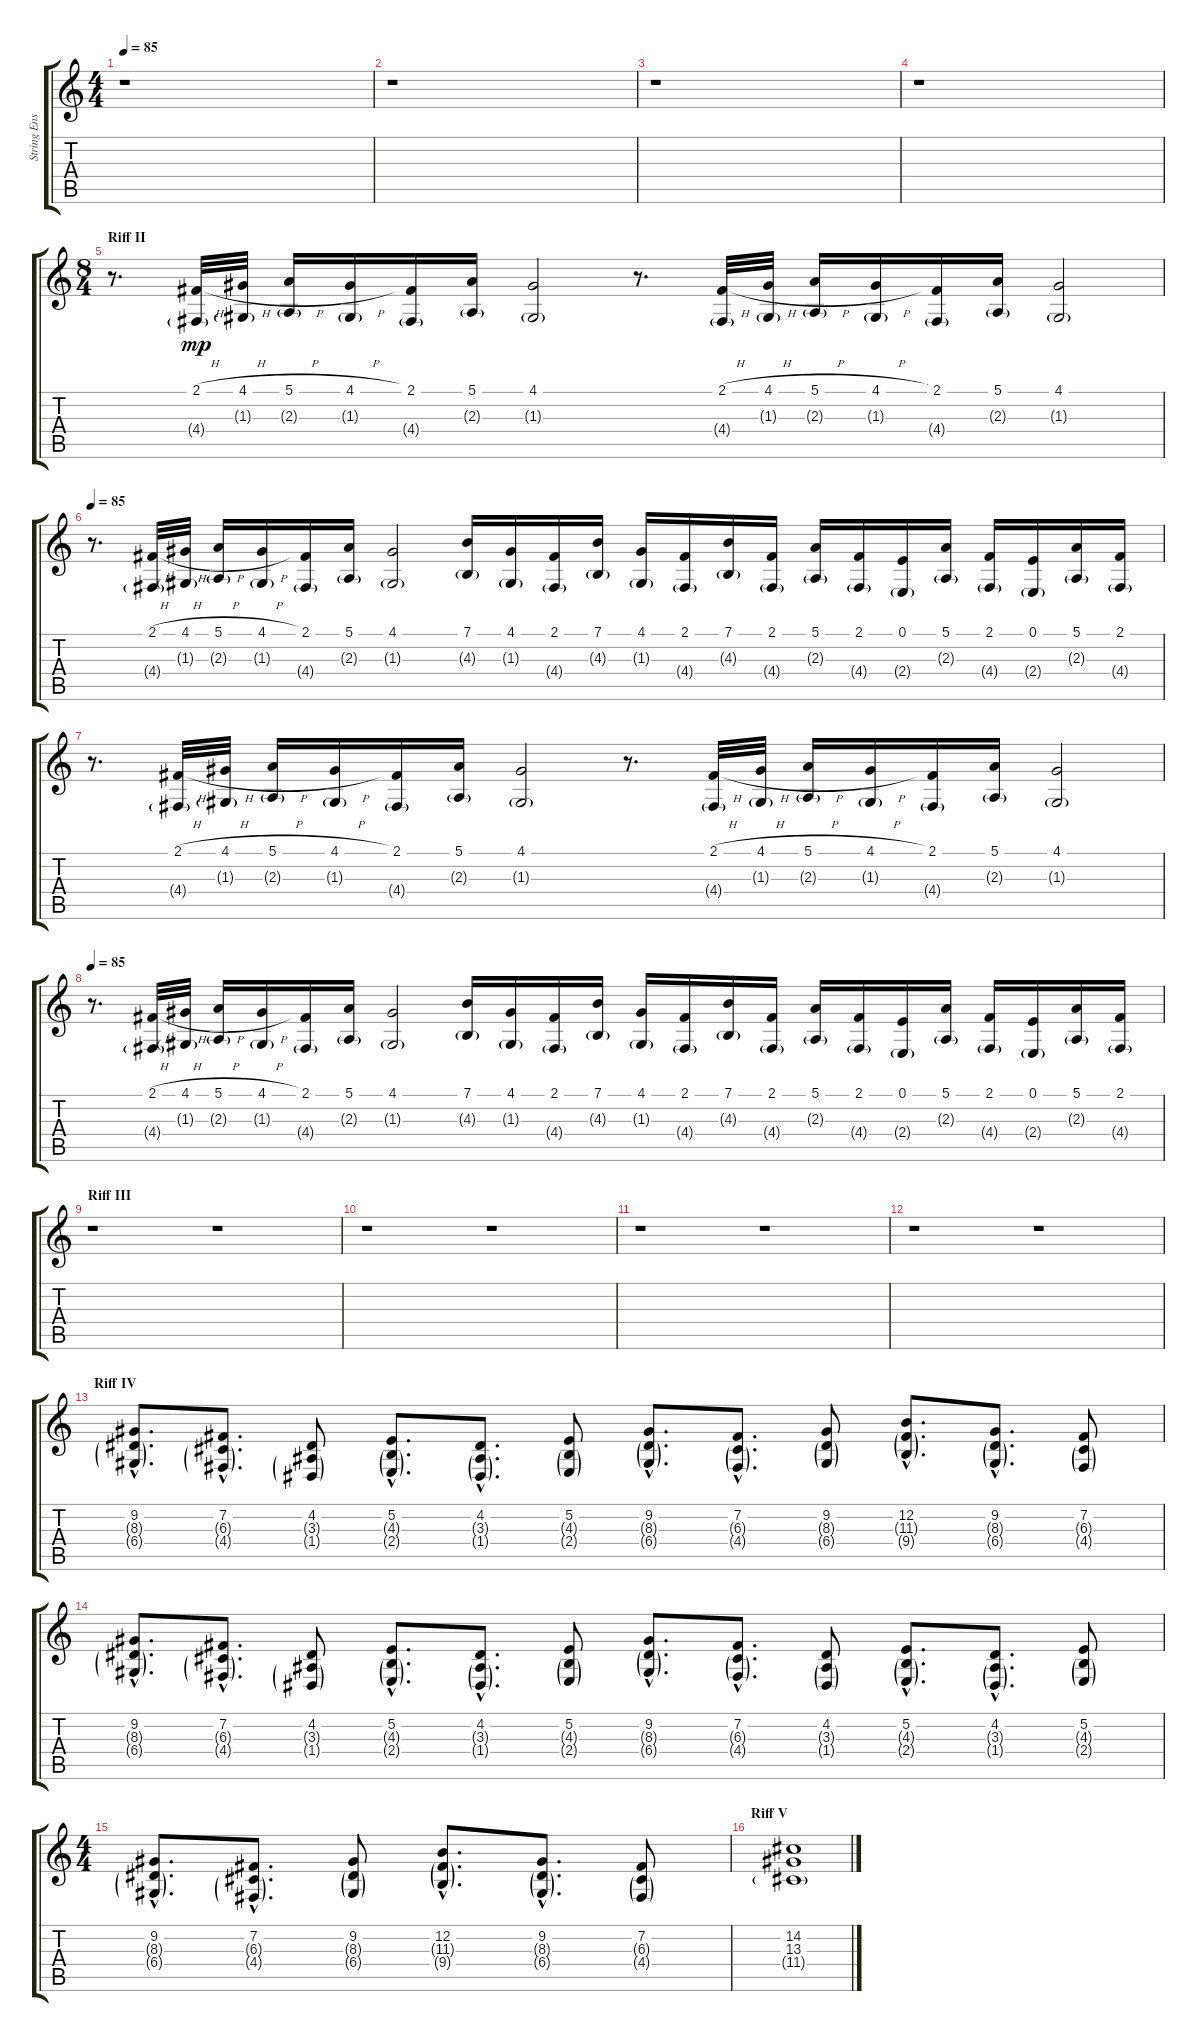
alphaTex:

\track ("String Ensemble" "String Ens") {instrument stringensemble1}
\staff {score tabs}
\tuning (E4 B3 G3 D3 A2 E2) {hide}
\ts (4 4)
\tempo 85
\clef g2
\ks c
r.1{dy mp} |
r.1 |
r.1 |
r.1 |
\ts (8 4)
\section ("" "Riff II")
r.8{d volume 9 balance 6 instrument stringensemble1} (2.1{h} 4.4{g}).32 (4.1{h} 1.3{g}).32 (5.1{h} 2.3{g}).16 (4.1{h} 1.3{g}).16 (2.1 4.4{g}).16 (5.1 2.3{g}).16 (4.1 1.3{g}).2 r.8{d} (2.1{h} 4.4{g}).32 (4.1{h} 1.3{g}).32 (5.1{h} 2.3{g}).16 (4.1{h} 1.3{g}).16 (2.1 4.4{g}).16 (5.1 2.3{g}).16 (4.1 1.3{g}).2 |
\tempo 85
r.8{d} (2.1{h} 4.4{g}).32 (4.1{h} 1.3{g}).32 (5.1{h} 2.3{g}).16 (4.1{h} 1.3{g}).16 (2.1 4.4{g}).16 (5.1 2.3{g}).16 (4.1 1.3{g}).2 (7.1 4.3{g}).16 (4.1 1.3{g}).16 (2.1 4.4{g}).16 (7.1 4.3{g}).16 (4.1 1.3{g}).16 (2.1 4.4{g}).16 (7.1 4.3{g}).16 (2.1 4.4{g}).16 (5.1 2.3{g}).16 (2.1 4.4{g}).16 (0.1 2.4{g}).16 (5.1 2.3{g}).16 (2.1 4.4{g}).16 (0.1 2.4{g}).16 (5.1 2.3{g}).16 (2.1 4.4{g}).16 |
r.8{d} (2.1{h} 4.4{g}).32 (4.1{h} 1.3{g}).32 (5.1{h} 2.3{g}).16 (4.1{h} 1.3{g}).16 (2.1 4.4{g}).16 (5.1 2.3{g}).16 (4.1 1.3{g}).2 r.8{d} (2.1{h} 4.4{g}).32 (4.1{h} 1.3{g}).32 (5.1{h} 2.3{g}).16 (4.1{h} 1.3{g}).16 (2.1 4.4{g}).16 (5.1 2.3{g}).16 (4.1 1.3{g}).2 |
\tempo 85
r.8{d} (2.1{h} 4.4{g}).32 (4.1{h} 1.3{g}).32 (5.1{h} 2.3{g}).16 (4.1{h} 1.3{g}).16 (2.1 4.4{g}).16 (5.1 2.3{g}).16 (4.1 1.3{g}).2 (7.1 4.3{g}).16 (4.1 1.3{g}).16 (2.1 4.4{g}).16 (7.1 4.3{g}).16 (4.1 1.3{g}).16 (2.1 4.4{g}).16 (7.1 4.3{g}).16 (2.1 4.4{g}).16 (5.1 2.3{g}).16 (2.1 4.4{g}).16 (0.1 2.4{g}).16 (5.1 2.3{g}).16 (2.1 4.4{g}).16 (0.1 2.4{g}).16 (5.1 2.3{g}).16 (2.1 4.4{g}).16 |
\section ("" "Riff III")
r.1 r.1 |
r.1 r.1 |
r.1 r.1 |
r.1 r.1 |
\section ("" "Riff IV")
(9.2{hac} 8.3{g hac} 6.4{g hac}).8{d volume 12 balance 6 instrument stringensemble1} (7.2{hac} 6.3{g hac} 4.4{g hac}).8{d} (4.2 3.3{g} 1.4{g}).8 (5.2{hac} 4.3{g hac} 2.4{g hac}).8{d} (4.2{hac} 3.3{g hac} 1.4{g hac}).8{d} (5.2 4.3{g} 2.4{g}).8 (9.2{hac} 8.3{g hac} 6.4{g hac}).8{d} (7.2{hac} 6.3{g hac} 4.4{g hac}).8{d} (9.2 8.3{g} 6.4{g}).8 (12.2{hac} 11.3{g hac} 9.4{g hac}).8{d} (9.2{hac} 8.3{g hac} 6.4{g hac}).8{d} (7.2 6.3{g} 4.4{g}).8 |
(9.2{hac} 8.3{g hac} 6.4{g hac}).8{d} (7.2{hac} 6.3{g hac} 4.4{g hac}).8{d} (4.2 3.3{g} 1.4{g}).8 (5.2{hac} 4.3{g hac} 2.4{g hac}).8{d} (4.2{hac} 3.3{g hac} 1.4{g hac}).8{d} (5.2 4.3{g} 2.4{g}).8 (9.2{hac} 8.3{g hac} 6.4{g hac}).8{d} (7.2{hac} 6.3{g hac} 4.4{g hac}).8{d} (4.2 3.3{g} 1.4{g}).8 (5.2{hac} 4.3{g hac} 2.4{g hac}).8{d} (4.2{hac} 3.3{g hac} 1.4{g hac}).8{d} (5.2 4.3{g} 2.4{g}).8 |
\ts (4 4)
(9.2{hac} 8.3{g hac} 6.4{g hac}).8{d} (7.2{hac} 6.3{g hac} 4.4{g hac}).8{d} (9.2 8.3{g} 6.4{g}).8 (12.2{hac} 11.3{g hac} 9.4{g hac}).8{d} (9.2{hac} 8.3{g hac} 6.4{g hac}).8{d} (7.2 6.3{g} 4.4{g}).8 |
\section ("" "Riff V")
(14.2 13.3 11.4{g}).1{volume 9}
